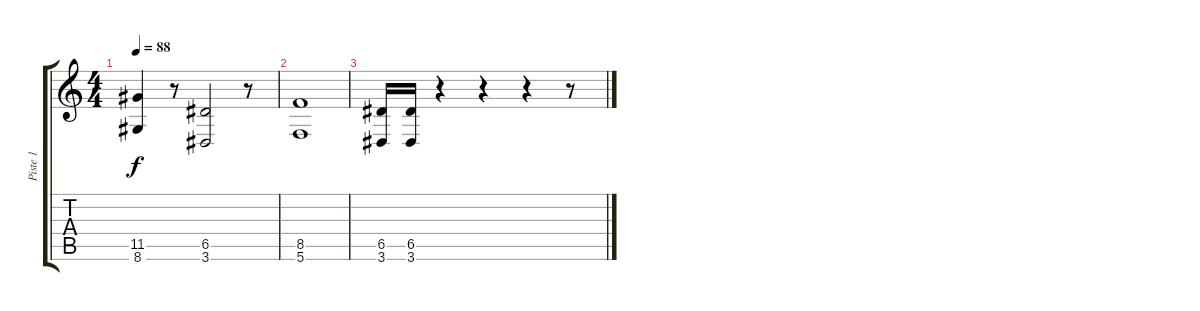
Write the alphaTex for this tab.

\track ("Piste 1" "Piste 1") {instrument distortionguitar}
\staff {score tabs}
\tuning (E4 B3 G3 D3 A2 C2) {hide}
\ts (4 4)
\tempo 88
\clef g2
\ks c
(11.5 8.6).4{dy f} r.8 (6.5 3.6).2 r.8 |
(8.5 5.6).1 |
(6.5 3.6).16 (6.5 3.6).16 r.4 r.4 r.4 r.8
